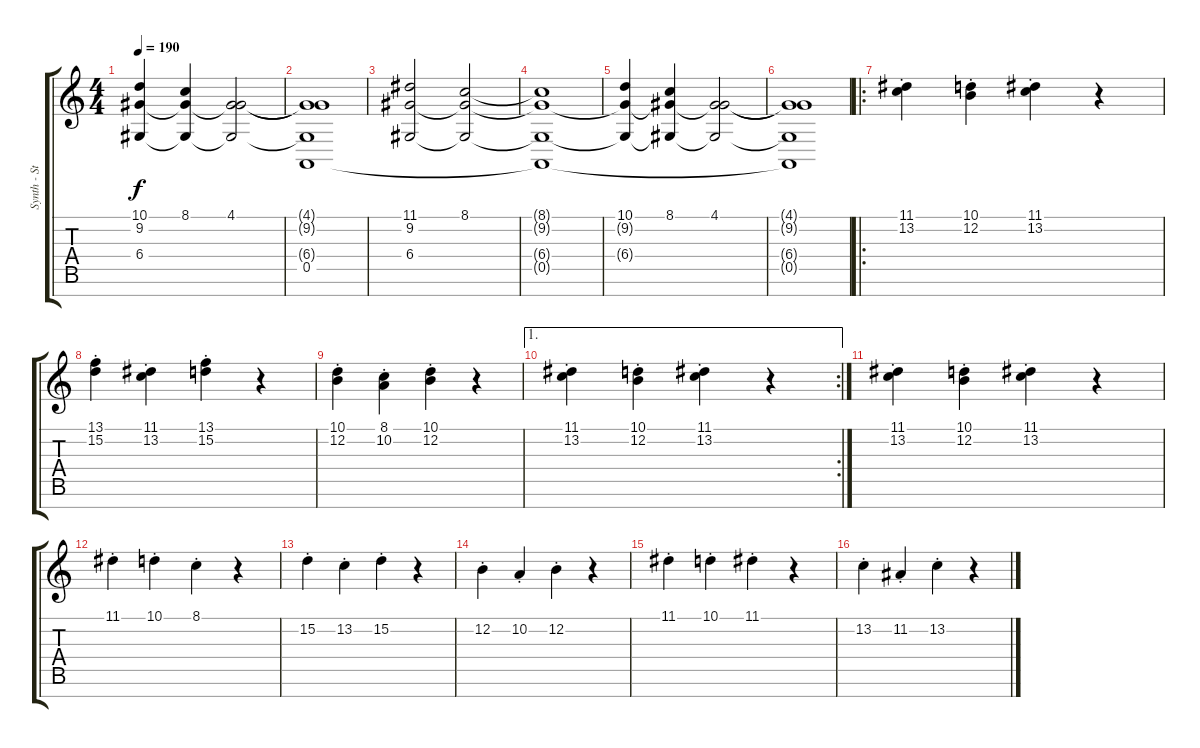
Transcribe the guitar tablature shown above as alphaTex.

\track ("Synth - Strings" "Synth - St") {instrument stringensemble1}
\staff {score tabs}
\tuning (E4 B3 G3 D3 A2 E2 B1) {hide}
\ts (4 4)
\tempo 190
\clef g2
\ks c
(10.1 9.2{t} 6.4{t}).4{dy f} (8.1 9.2{t} 6.4{t}).4 (4.1 9.2{t} 6.4{t}).2 |
(4.1{t} 9.2{t} 6.4{t} 0.5{t}).1 |
(11.1 9.2 6.4).2 (8.1 9.2{t} 6.4{t}).2 |
(8.1{t} 9.2{t} 6.4{t} 0.5{t}).1 |
(10.1 9.2{t} 6.4{t}).4 (8.1 9.2{t} 6.4{t}).4 (4.1 9.2{t} 6.4{t}).2 |
(4.1{t} 9.2{t} 6.4{t} 0.5{t}).1 |
\ro
(11.1{st} 13.2{st}).4{instrument stringensemble1} (10.1{st} 12.2{st}).4 (11.1{st} 13.2{st}).4 r.4 |
(13.1{st} 15.2{st}).4 (11.1{st} 13.2{st}).4 (13.1{st} 15.2{st}).4 r.4 |
(10.1{st} 12.2{st}).4 (8.1{st} 10.2{st}).4 (10.1{st} 12.2{st}).4 r.4 |
\ae 1
\rc 2
(11.1{st} 13.2{st}).4 (10.1{st} 12.2{st}).4 (11.1{st} 13.2{st}).4 r.4 |
(11.1{st} 13.2{st}).4 (10.1{st} 12.2{st}).4 (11.1{st} 13.2{st}).4 r.4 |
11.1{st}.4 10.1{st}.4 8.1{st}.4 r.4 |
15.2{st}.4 13.2{st}.4 15.2{st}.4 r.4 |
12.2{st}.4 10.2{st}.4 12.2{st}.4 r.4 |
11.1{st}.4 10.1{st}.4 11.1{st}.4 r.4 |
13.2{st}.4 11.2{st}.4 13.2{st}.4 r.4
